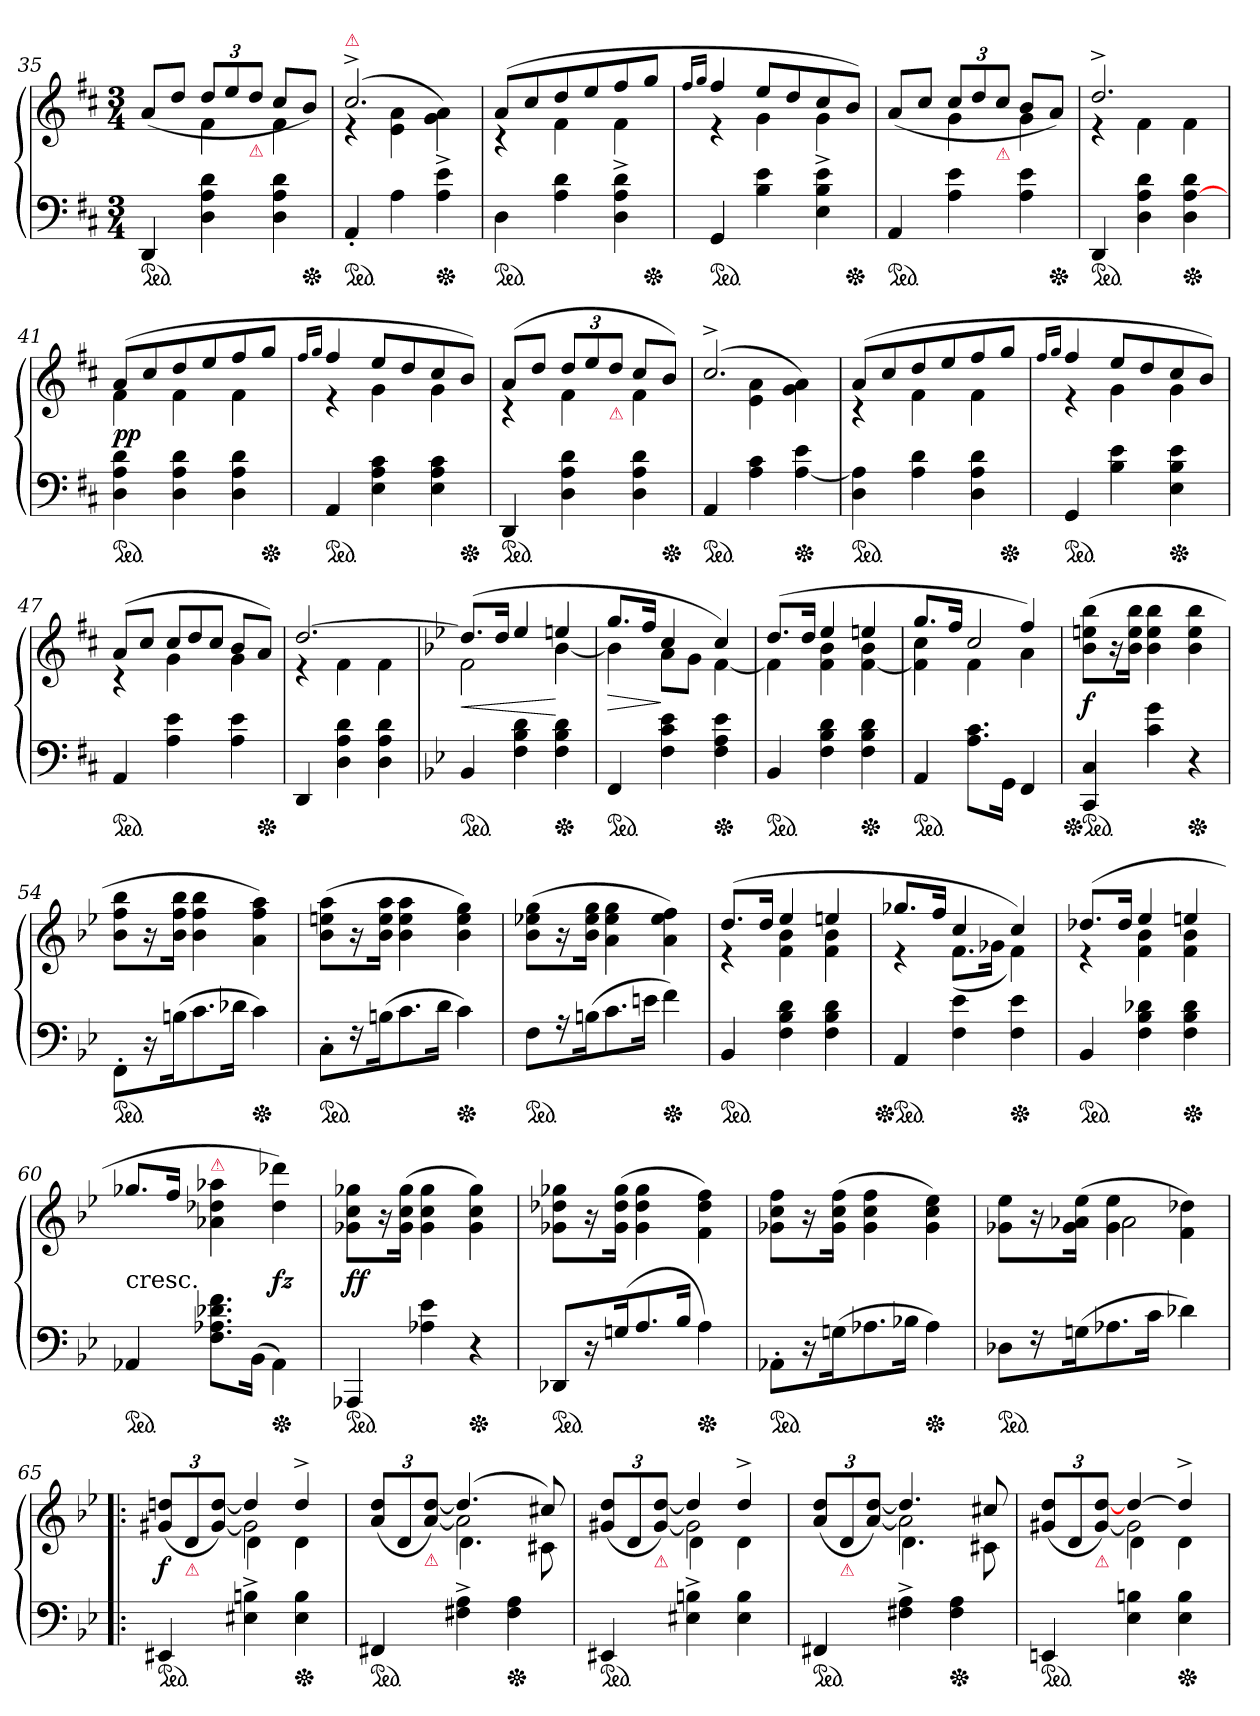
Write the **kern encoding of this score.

**kern	**kern	**dynam
*part1	*part1	*part1
*staff2	*staff1	*staff1/2
*clefF4	*clefG2	*
*k[f#c#]	*k[f#c#]	*
*D:	*D:	*
*M3/4	*M3/4	*
=35	=35	=35
*	*^	*
*ped	*	*	*
4DD	(>8a/L	4ryy	.
.	8ddJ	.	.
4D 4A 4d	12ddL	4f#	.
.	12ee	.	.
!	!LO:TX:b:color=crimson:t=⚠	!	!
.	12ddJ	.	.
4D 4A 4d	8cc#L	4f#	.
*Xped	*	*	*
.	8bJ)	.	.
=36	=36	=36	=36
!	!LO:TX:a:color=crimson:t=⚠	!	!
*ped	*	*	*
4AA'	(>2.cc#^	4r	.
4A	.	4e 4a	.
*Xped	*	*	*
4A^ 4e^	.	4g 4a)	.
=37	=37	=37	=37
*ped	*	*	*
4D	(>8aL	4r	.
.	8cc#	.	.
4A 4d	8dd	4f#	.
.	8ee	.	.
4D^ 4A^ 4d^	8ff#	4f#	.
*Xped	*	*	*
.	8ggJ	.	.
=38	=38	=38	=38
.	16qff#/LL	.	.
.	16qgg/JJ	.	.
*ped	*	*	*
4GG	4ff#	4r	.
4B 4e	8eeL	4g	.
.	8dd	.	.
4E^ 4B^ 4e^	8cc#	4g	.
*Xped	*	*	*
.	8bJ)	.	.
=39	=39	=39	=39
*ped	*	*	*
4AA	(>8a/L	4ryy	.
.	8cc#J	.	.
4A 4e	12cc#L	4g	.
.	12dd	.	.
!	!LO:TX:b:color=crimson:t=⚠	!	!
.	12cc#J	.	.
4A 4e	8bL	4g	.
*Xped	*	*	*
.	8aJ)	.	.
=40	=40	=40	=40
*ped	*	*	*
4DD	2.dd^	4r	.
4D 4A 4d	.	4f#	.
*Xped	*	*	*
4D [4A 4d	.	4f#	.
=41	=41	=41	=41
*ped	*	*	*
4D 4A 4d	(>8aL	4f#	pp
.	8cc#	.	.
4D 4A 4d	8dd	4f#	.
.	8ee	.	.
4D 4A 4d	8ff#	4f#	.
*Xped	*	*	*
.	8ggJ	.	.
=42	=42	=42	=42
.	16qff#/LL	.	.
.	16qgg/JJ	.	.
*ped	*	*	*
4AA	4ff#	4r	.
4E 4A 4c#	8eeL	4g	.
.	8dd	.	.
4E 4A 4c#	8cc#	4g	.
*Xped	*	*	*
.	8bJ)	.	.
=43	=43	=43	=43
*ped	*	*	*
4DD	(>8aL	4r	.
.	8ddJ	.	.
4D 4A 4d	12ddL	4f#	.
.	12ee	.	.
!	!LO:TX:b:color=crimson:t=⚠	!	!
.	12ddJ	.	.
4D 4A 4d	8cc#L	4f#	.
*Xped	*	*	*
.	8bJ)	.	.
=44	=44	=44	=44
*ped	*	*	*
4AA	(>2.cc#^	4ryy	.
4A 4c#	.	4e 4a	.
*Xped	*	*	*
[4A 4e	.	4g 4a)	.
=45	=45	=45	=45
*ped	*	*	*
4D 4A]	(>8aL	4r	.
.	8cc#	.	.
4A 4d	8dd	4f#	.
.	8ee	.	.
4D 4A 4d	8ff#	4f#	.
*Xped	*	*	*
.	8ggJ	.	.
=46	=46	=46	=46
.	16qff#/LL	.	.
.	16qgg/JJ	.	.
*ped	*	*	*
4GG	4ff#	4r	.
4B 4e	8eeL	4g	.
.	8dd	.	.
*Xped	*	*	*
4E 4B 4e	8cc#	4g	.
.	8bJ)	.	.
=47	=47	=47	=47
*ped	*	*	*
4AA	(>8aL	4r	.
.	8cc#J	.	.
*	*Xtuplet	*	*
4A 4e	12cc#L	4g	.
.	12dd	.	.
.	12cc#J	.	.
4A 4e	8bL	4g	.
*Xped	*	*	*
.	8aJ)	.	.
=48	=48	=48	=48
4DD	[2.dd	4r	.
4D 4A 4d	.	4f#	.
4D 4A 4d	.	4f#	.
=49	=49	=49	=49
*k[b-e-]	*k[b-e-]	*	*
*ped	*	*	*
4BB-	(>8.ddL]	2f	<
.	16ddJk	.	.
4F 4B- 4d	4ee-	.	.
*Xped	*	*	*
4F 4B- 4d	4een	[4b-	[
=50	=50	=50	=50
*ped	*	*	*
4FF	8.ggL	4b-]	>
.	16ffJk	.	.
4F 4c 4e-	4cc	8aL	]
.	.	8gJ	.
*Xped	*	*	*
4F 4A 4e-	4cc)	[4f	.
=51	=51	=51	=51
*ped	*	*	*
4BB-	(>8.ddL	4f]	.
.	16ddJk	.	.
4F 4B- 4d	4ee-	4f 4b-	.
*Xped	*	*	*
4F 4B- 4d	4een	[4f 4b-	.
=52	=52	=52	=52
*ped	*	*	*
4AA	4f]\ 4cc\	8.gg/L	.
.	.	16ffJk	.
!	!	!LO:N:vis=2	!
8.A 8.cL	4f\	4cc/	.
16GGJk	.	.	.
4FF	4a\	4ff/)	.
*	*v	*v	*
=53	=53	=53
*Xped	*	*
*ped	*	*
4CC 4C	(>8b- 8een 8bb-L	f
.	16r	.
.	16b- 16ee 16bb-Jk	.
4c 4g	4b- 4ee 4bb-	.
*Xped	*	*
4r	4b- 4ee 4bb-	.
=54	=54	=54
*ped	*	*
8FF'L	8b- 8ff 8bb-L	.
16r	16r	.
(>16BnK	16b- 16ff 16bb-Jk	.
8.c	4b- 4ff 4bb-	.
16d-XJk	.	.
*Xped	*	*
4c)	4a 4ff 4aa)	.
=55	=55	=55
*ped	*	*
8C'L	(>8b- 8een 8aaL	.
16r	16r	.
(>16BnK	16b- 16ee 16aaJk	.
8.c	4b- 4ee 4aa	.
16dJk	.	.
*Xped	*	*
4c)	4b- 4ee 4gg)	.
=56	=56	=56
*ped	*	*
8FL	(>8b- 8ee-X 8ggL	.
16r	16r	.
(>16BnK	16b- 16ee- 16ggJk	.
8.c	4a 4ee- 4gg	.
16enJk	.	.
*Xped	*	*
4f)	4a 4ee- 4ff)	.
=57	=57	=57
*	*^	*
*ped	*	*	*
4BB-	(>8.ddL	4r	.
.	16ddJk	.	.
4F 4B- 4d	4ee-	4f 4b-	.
4F 4B- 4d	4een	4f 4b-	.
=58	=58	=58	=58
*Xped	*	*	*
*ped	*	*	*
4AA	8.gg-XL	4r	.
.	16ffJk	.	.
4F 4e-	4cc	(<8.fL	.
.	.	16g-XJk	.
*Xped	*	*	*
4F 4e-	4cc)	4f)	.
=59	=59	=59	=59
*ped	*	*	*
4BB-	(>8.dd-XL	4r	.
.	16dd-Jk	.	.
4F 4B- 4d-X	4ee-	4f 4b-	.
*Xped	*	*	*
4F 4B- 4d-	4een	4f 4b-	.
=60	=60	=60	=60
!	!LO:TX:c:t=cresc.	!	!
*ped	*	*	*
4AA-X	8.gg-X/L	4ryy	.
.	16ffJk	.	.
!	!LO:TX:a:color=crimson:t=⚠	!	!
8.F 8.A-X 8.d-X 8.fL	2ryy	4a-X 4dd-X 4aa-X	.
(>16BB-Jk	.	.	.
*Xped	*	*	*
4AA-\)	.	4dd- 4ddd-X)	fz
*	*v	*v	*
=61	=61	=61
*ped	*	*
4AAA-X	8g-X 8cc 8gg-XL	ff
.	16r	.
.	(>16g- 16cc 16gg-Jk	.
4A-X 4e-	4g- 4cc 4gg-	.
*Xped	*	*
4r	4g- 4cc 4gg-)	.
=62	=62	=62
!LO:TX:b:color=crimson:t=⚠	!	!
*ped	*	*
8DD-XL	8g-X 8dd-X 8gg-XL	.
16r	16r	.
(>16GnK	(>16g- 16dd- 16gg-Jk	.
8.A	4g- 4dd- 4gg-	.
16B-Jk	.	.
*Xped	*	*
4A)	4f 4dd- 4ff)	.
=63	=63	=63
*ped	*	*
8AA-X'L	8g-X 8cc 8ffL	.
16r	16r	.
(>16GnK	(>16g- 16cc 16ffJk	.
8.A-X	4g- 4cc 4ff	.
16B-XJk	.	.
*Xped	*	*
4A-)	4g- 4cc 4ee-)	.
=64	=64	=64
*	*^	*
*ped	*	*	*
8D-XL	8g-X 8ee-L	4ryy	.
16r	16r	.	.
(>16GnK	(>16g- 16a-X 16ee-Jk	.	.
8.A-X	4g-\ 4ee-\	2a-	.
16cJk	.	.	.
4d-X)	4f\ 4dd-X\)	.	.
=65!|:	=65!|:	=65!|:	=65!|:
*	*	*tuplet	*
*	*	*^	*
*ped	*	*	*	*
4EE#X	4ryy	(<12g#X/ 12ddn/L	4ryy	f
!	!	!LO:TX:b:color=crimson:t=⚠	!	!
.	.	12d	.	.
.	.	[12g# [>12ddJ)	.	.
4E#X^ 4Bn^	4dd]	2g#]	4d\	.
*Xped	*	*	*	*
4E# 4B	4dd^	.	4d\	.
=66	=66	=66	=66	=66
*ped	*	*	*	*
4FF#X	4ryy	(<12a/ 12dd/L	4ryy	.
.	.	12d	.	.
!	!	!LO:TX:b:color=crimson:t=⚠	!	!
.	.	[12a [>12ddJ)	.	.
4F#X^ 4A^	(>4.dd]	2a]	4.d\	.
*Xped	*	*	*	*
4F# 4A	.	.	.	.
.	8cc#X)	.	8c#X\	.
=67	=67	=67	=67	=67
*ped	*	*	*	*
4EE#X	4ryy	(<12g#X/ 12dd/L	4ryy	.
.	.	12d	.	.
!	!	!LO:TX:b:color=crimson:t=⚠	!	!
.	.	[12g# [>12ddJ)	.	.
4E#X^ 4Bn^	4dd]	2g#]	4d\	.
4E# 4B	4dd^	.	4d\	.
=68	=68	=68	=68	=68
*ped	*	*	*	*
4FF#X	4ryy	(<12a/ 12dd/L	4ryy	.
!	!	!LO:TX:b:color=crimson:t=⚠	!	!
.	.	12d	.	.
.	.	[12a [>12ddJ)	.	.
4F#X^ 4A^	4.dd]	2a]	4.d\	.
*Xped	*	*	*	*
4F# 4A	.	.	.	.
.	8cc#X	.	8c#X\	.
=69	=69	=69	=69	=69
*ped	*	*	*	*
4EEn	4ryy	(<12g#X/ 12dd/L	4ryy	.
.	.	12d	.	.
!	!	!LO:TX:b:color=crimson:t=⚠	!	!
.	.	[12g# [>12ddJ)	.	.
4E- 4Bn	[4dd	2g#]	4d\	.
*Xped	*	*	*	*
4E- 4B	4dd^]	.	4d\	.
*	*v	*v	*v	*
=	=	=
*-	*-	*-
